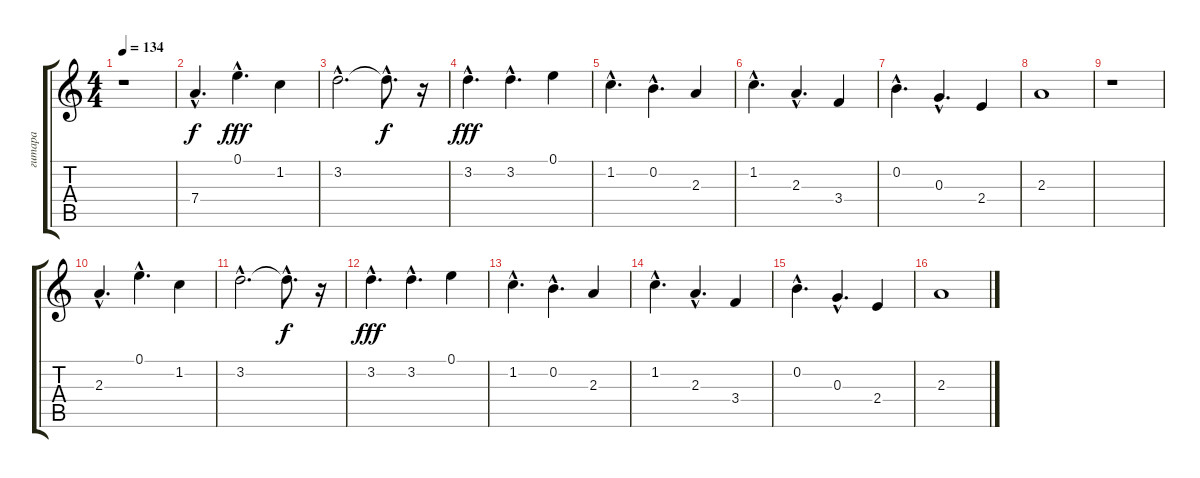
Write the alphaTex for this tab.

\track ("гитара" "гитара") {instrument overdrivenguitar}
\staff {score tabs}
\tuning (E4 B3 G3 D3 A2 E2) {hide}
\ts (4 4)
\tempo 134
\clef g2
\ks c
r.1{dy f instrument overdrivenguitar} |
7.4{hac}.4{d} 0.1{hac}.4{d dy fff} 1.2.4 |
3.2{hac}.2{d} 3.2{hac t}.8{d dy f} r.16 |
3.2{hac}.4{d dy fff} 3.2{hac}.4{d} 0.1.4 |
1.2{hac}.4{d} 0.2{hac}.4{d} 2.3.4 |
1.2{hac}.4{d} 2.3{hac}.4{d} 3.4.4 |
0.2{hac}.4{d} 0.3{hac}.4{d} 2.4.4 |
2.3.1 |
r.1 |
2.3{hac}.4{d volume 9 instrument overdrivenguitar} 0.1{hac}.4{d} 1.2.4 |
3.2{hac}.2{d} 3.2{hac t}.8{d dy f} r.16 |
3.2{hac}.4{d dy fff} 3.2{hac}.4{d} 0.1.4 |
1.2{hac}.4{d} 0.2{hac}.4{d} 2.3.4 |
1.2{hac}.4{d} 2.3{hac}.4{d} 3.4.4 |
0.2{hac}.4{d} 0.3{hac}.4{d} 2.4.4 |
2.3.1
